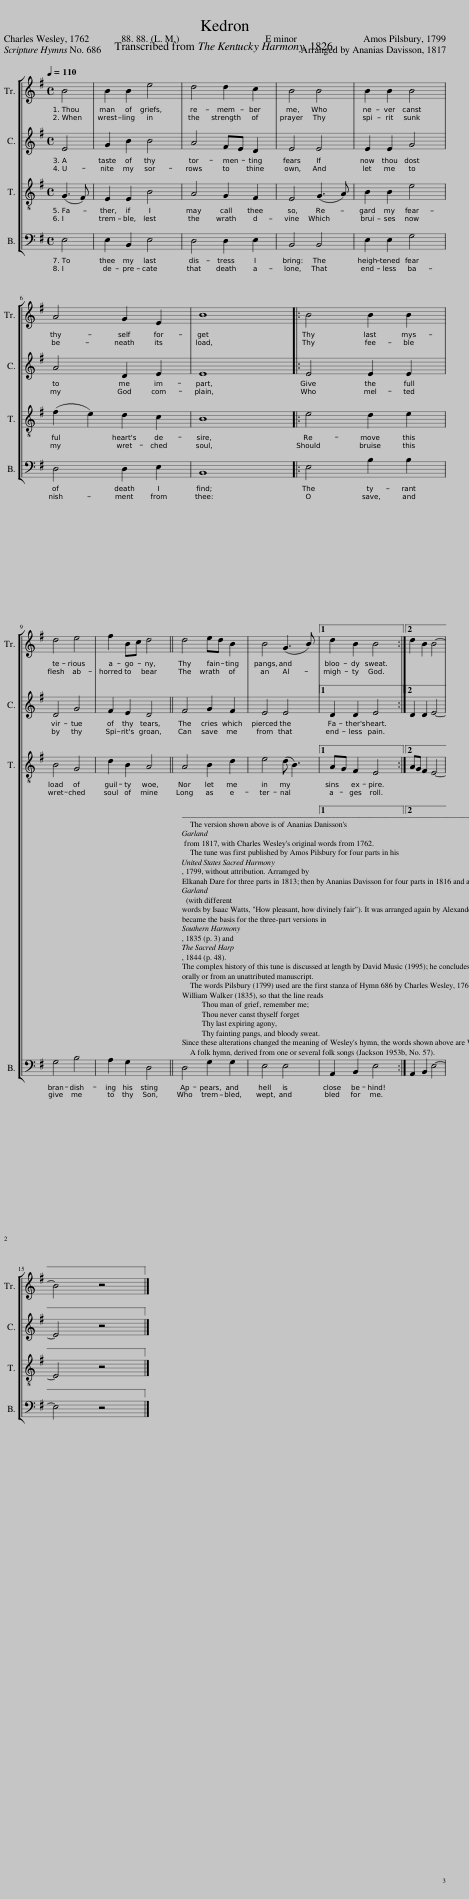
X:1
%%score [ 1 2 3 4 ]
L:1/8
Q:1/4=110
M:4/4
I:linebreak $
K:G
V:1 treble
V:2 treble
V:3 treble-8
V:4 bass
V:1
 B4 | B2 B2 e4 | d4 d2 c2 | B4 B4 | B2 B2 B4 |$ %5
 A4 G2 E2 | B8 |: B4 B2 B2 |$ d4 e4 | f2 Bc d4 || %10
 d4 ed B2 | B4 (G3 B) |1 d2 B2 B4 :|2 d2 B2 B4- |$ B4 z4 |] %15
V:2
 E4 | G2 B2 B4 | A4 FE D2 | E4 E4 | E2 E2 G4 |$ %5
 A4 D2 E2 | E8 |: E4 E2 E2 |$ D4 G4 | F2 E2 D4 || %10
 F4 G2 F2 | E4 E4 |1 D2 D2 E4 :|2 D2 D2 E4- |$ E4 z4 |] %15
V:3
 (G3 F) | E2 E2 B4 | A4 G2 F2 | E4 (G3 A) | B2 B2 e4 |$ %5
 (f2 e2) d2 c2 | B8 |: e4 d2 e2 |$ B4 G4 | d2 B2 A4 || %10
 A4 B2 d2 | e4 (d B3) |1 AG F2 E4 :|2 AG F2 E4- |$ E4 z4 |] %15
V:4
 E,4 | E,2 B,,2 E,4 | D,4 D,2 E,2 | B,,4 B,,4 | E,2 E,2 G,4 |$ %5
 D,4 D,2 E,2 | B,,8 |: E,4 B,2 B,2 |$ G,4 B,4 | A,2 G,2 D,4 || %10
 D,4 G,2 G,2 | E,4 E,4 |1 A,,2 B,,2 E,4 :|2 A,,2 B,,2 E,4- |$ E,4 z4 |] %15
